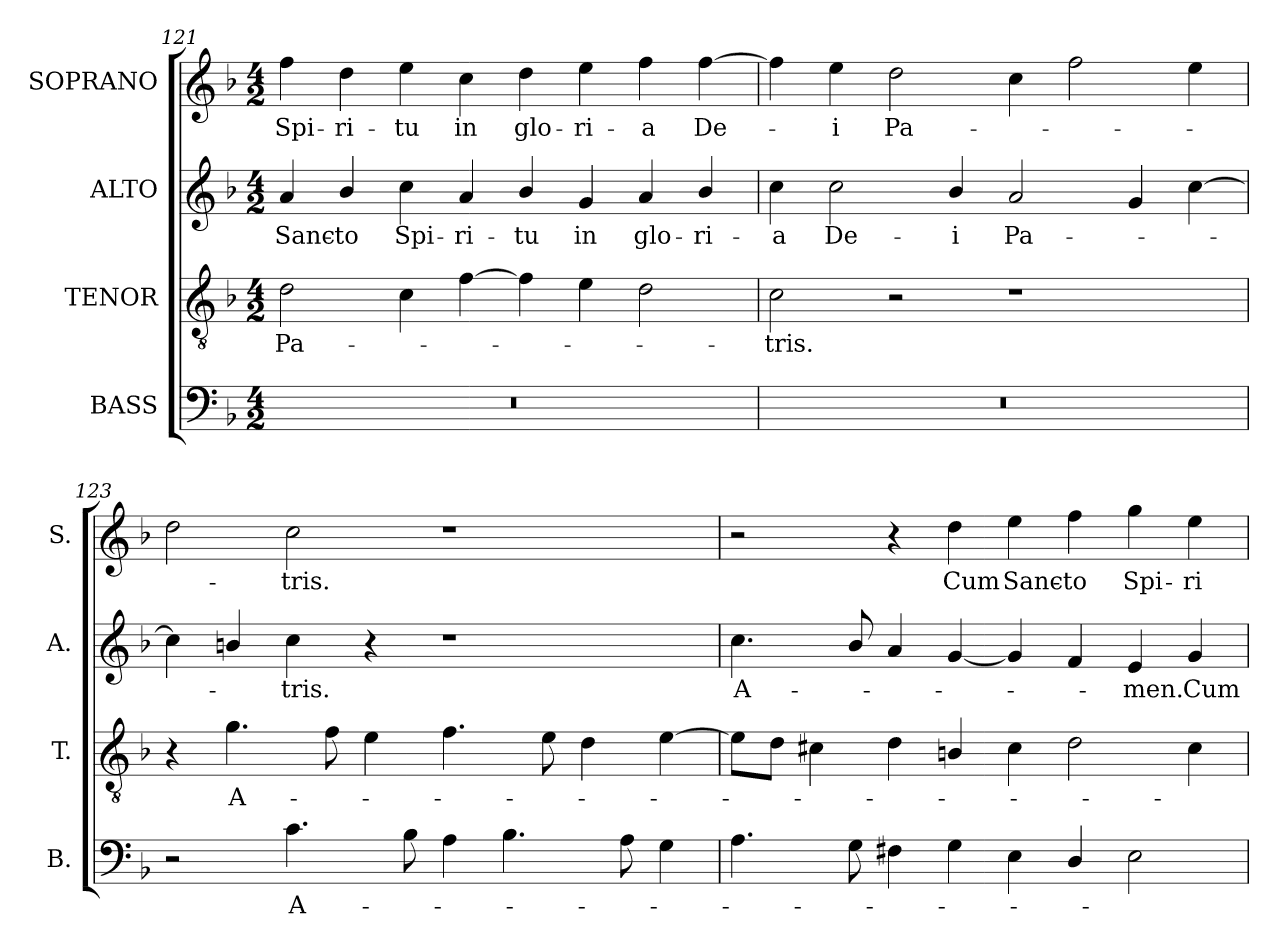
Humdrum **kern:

**kern	**text	**kern	**text	**kern	**text	**kern	**text
*part4	*part4	*part3	*part3	*part2	*part2	*part1	*part1
*staff4	*staff4	*staff3	*staff3	*staff2	*staff2	*staff1	*staff1
*I"BASS	*	*I"TENOR	*	*I"ALTO	*	*I"SOPRANO	*
*I'B.	*	*I'T.	*	*I'A.	*	*I'S.	*
*clefF4	*	*clefGv2	*	*clefG2	*	*clefG2	*
*	*	*ITrd7c12	*	*	*	*	*
*k[b-]	*	*k[b-]	*	*k[b-]	*	*k[b-]	*
*F:	*	*F:	*	*F:	*	*F:	*
*M4/2	*	*M4/2	*	*M4/2	*	*M4/2	*
=121	=121	=121	=121	=121	=121	=121	=121
!LO:N:vis=1	!	!	!	!	!	!	!
!	!	!	!LO:LY:b:color=#000000	!	!	!	!
!	!	!	!	!	!LO:LY:b:color=#000000	!	!
!	!	!	!	!	!	!	!LO:LY:b:color=#000000
0r	.	2Di\	Pa-	4ai/	Sanc-	4ffi\	Spi-
!	!	!	!	!	!LO:LY:b:color=#000000	!	!
!	!	!	!	!	!	!	!LO:LY:b:color=#000000
.	.	.	.	4b-i/	-to	4ddi\	-ri-
!	!	!	!	!	!LO:LY:b:color=#000000	!	!
!	!	!	!	!	!	!	!LO:LY:b:color=#000000
.	.	4Ci\	.	4cci\	Spi-	4eei\	-tu
!	!	!	!	!	!LO:LY:b:color=#000000	!	!
!	!	!	!	!	!	!	!LO:LY:b:color=#000000
.	.	[4Fi\	.	4ai/	-ri-	4cci\	in
!	!	!	!	!	!LO:LY:b:color=#000000	!	!
!	!	!	!	!	!	!	!LO:LY:b:color=#000000
.	.	4Fi\]	.	4b-i/	-tu	4ddi\	glo-
!	!	!	!	!	!LO:LY:b:color=#000000	!	!
!	!	!	!	!	!	!	!LO:LY:b:color=#000000
.	.	4Ei\	.	4gi/	in	4eei\	-ri-
!	!	!	!	!	!LO:LY:b:color=#000000	!	!
!	!	!	!	!	!	!	!LO:LY:b:color=#000000
.	.	2Di\	.	4ai/	glo-	4ffi\	-a
!	!	!	!	!	!LO:LY:b:color=#000000	!	!
!	!	!	!	!	!	!	!LO:LY:b:color=#000000
.	.	.	.	4b-i/	-ri-	[4ffi\	De-
!!LO:LB:g=z
=122	=122	=122	=122	=122	=122	=122	=122
!LO:N:vis=1	!	!	!	!	!	!	!
!	!	!	!LO:LY:b:color=#000000	!	!	!	!
!	!	!	!	!	!LO:LY:b:color=#000000	!	!
0r	.	2Ci\	-tris.	4cci\	-a	4ffi\]	.
!	!	!	!	!	!LO:LY:b:color=#000000	!	!
!	!	!	!	!	!	!	!LO:LY:b:color=#000000
.	.	.	.	2cci\	De-	4eei\	-i
!	!	!	!	!	!	!	!LO:LY:b:color=#000000
.	.	2r	.	.	.	2ddi\	Pa-
!	!	!	!	!	!LO:LY:b:color=#000000	!	!
.	.	.	.	4b-i/	-i	.	.
!	!	!	!	!	!LO:LY:b:color=#000000	!	!
.	.	1r	.	2ai/	Pa-	4cci\	.
.	.	.	.	.	.	2ffi\	.
.	.	.	.	4gi/	.	.	.
.	.	.	.	[4cci\	.	4eei\	.
=123	=123	=123	=123	=123	=123	=123	=123
2r	.	4r	.	4cci\]	.	2ddi\	.
!	!	!	!LO:LY:b:color=#000000	!	!	!	!
.	.	4.Gi\	A-	4bni/	.	.	.
!	!LO:LY:b:color=#000000	!	!	!	!	!	!
!	!	!	!	!	!LO:LY:b:color=#000000	!	!
!	!	!	!	!	!	!	!LO:LY:b:color=#000000
4.ci\	A-	.	.	4cci\	-tris.	2cci\	-tris.
.	.	8Fi\	.	.	.	.	.
.	.	4Ei\	.	4r	.	.	.
8B-i\	.	.	.	.	.	.	.
4Ai\	.	4.Fi\	.	1r	.	1r	.
4.B-i\	.	.	.	.	.	.	.
.	.	8Ei\	.	.	.	.	.
.	.	4Di\	.	.	.	.	.
8Ai\	.	.	.	.	.	.	.
4Gi\	.	[4Ei\	.	.	.	.	.
=124	=124	=124	=124	=124	=124	=124	=124
!	!	!	!	!	!LO:LY:b:color=#000000	!	!
4.Ai\	.	8Ei\L]	.	4.cci\	A-	2r	.
.	.	8Di\J	.	.	.	.	.
.	.	4C#Xi\	.	.	.	.	.
8Gi\	.	.	.	8b-i/	.	.	.
4F#Xi\	.	4Di\	.	4ai/	.	4r	.
!	!	!	!	!	!	!	!LO:LY:b:color=#000000
4Gi\	.	4BBni/	.	[4gi/	.	4ddi\	Cum
!	!	!	!	!	!	!	!LO:LY:b:color=#000000
4Ei\	.	4C#i\	.	4gi/]	.	4eei\	Sanc-
!	!	!	!	!	!	!	!LO:LY:b:color=#000000
4Di/	.	2Di\	.	4fi/	.	4ffi\	-to
!	!	!	!	!	!LO:LY:b:color=#000000	!	!
!	!	!	!	!	!	!	!LO:LY:b:color=#000000
2Ei\	.	.	.	4ei/	-men.	4ggi\	Spi-
!	!	!	!	!	!LO:LY:b:color=#000000	!	!
!	!	!	!	!	!	!	!LO:LY:b:color=#000000
.	.	4C#i\	.	4gi/	Cum	4eei\	-ri-
=	=	=	=	=	=	=	=
*-	*-	*-	*-	*-	*-	*-	*-
